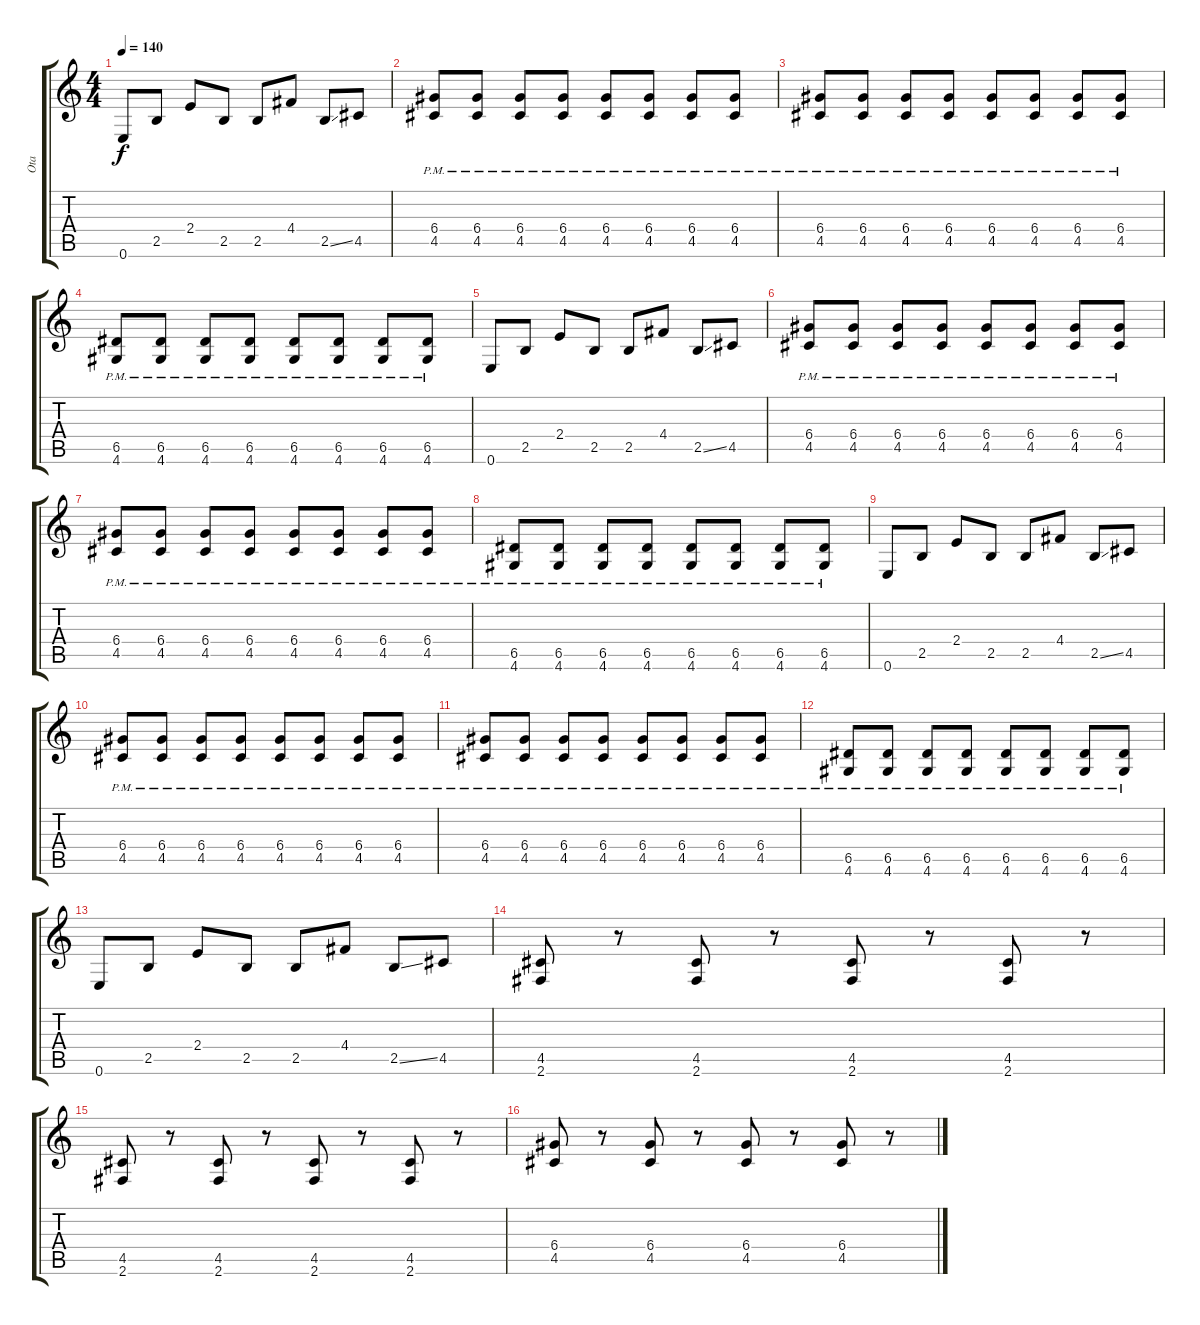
\track ("Ota" "Ota") {instrument overdrivenguitar}
\staff {score tabs}
\tuning (E4 B3 G3 D3 A2 E2) {hide}
\ts (4 4)
\tempo 140
\clef g2
\ks c
0.6.8{dy f} 2.5.8 2.4.8 2.5.8 2.5.8 4.4.8 2.5{ss}.8 4.5.8 |
(6.4{pm} 4.5{pm}).8 (6.4{pm} 4.5{pm}).8 (6.4{pm} 4.5{pm}).8 (6.4{pm} 4.5{pm}).8 (6.4{pm} 4.5{pm}).8 (6.4{pm} 4.5{pm}).8 (6.4{pm} 4.5{pm}).8 (6.4{pm} 4.5{pm}).8 |
(6.4{pm} 4.5{pm}).8 (6.4{pm} 4.5{pm}).8 (6.4{pm} 4.5{pm}).8 (6.4{pm} 4.5{pm}).8 (6.4{pm} 4.5{pm}).8 (6.4{pm} 4.5{pm}).8 (6.4{pm} 4.5{pm}).8 (6.4{pm} 4.5{pm}).8 |
(6.5{pm} 4.6{pm}).8 (6.5{pm} 4.6{pm}).8 (6.5{pm} 4.6{pm}).8 (6.5{pm} 4.6{pm}).8 (6.5{pm} 4.6{pm}).8 (6.5{pm} 4.6{pm}).8 (6.5{pm} 4.6{pm}).8 (6.5{pm} 4.6{pm}).8 |
0.6.8 2.5.8 2.4.8 2.5.8 2.5.8 4.4.8 2.5{ss}.8 4.5.8 |
(6.4{pm} 4.5{pm}).8 (6.4{pm} 4.5{pm}).8 (6.4{pm} 4.5{pm}).8 (6.4{pm} 4.5{pm}).8 (6.4{pm} 4.5{pm}).8 (6.4{pm} 4.5{pm}).8 (6.4{pm} 4.5{pm}).8 (6.4{pm} 4.5{pm}).8 |
(6.4{pm} 4.5{pm}).8 (6.4{pm} 4.5{pm}).8 (6.4{pm} 4.5{pm}).8 (6.4{pm} 4.5{pm}).8 (6.4{pm} 4.5{pm}).8 (6.4{pm} 4.5{pm}).8 (6.4{pm} 4.5{pm}).8 (6.4{pm} 4.5{pm}).8 |
(6.5{pm} 4.6{pm}).8 (6.5{pm} 4.6{pm}).8 (6.5{pm} 4.6{pm}).8 (6.5{pm} 4.6{pm}).8 (6.5{pm} 4.6{pm}).8 (6.5{pm} 4.6{pm}).8 (6.5{pm} 4.6{pm}).8 (6.5{pm} 4.6{pm}).8 |
0.6.8 2.5.8 2.4.8 2.5.8 2.5.8 4.4.8 2.5{ss}.8 4.5.8 |
(6.4{pm} 4.5{pm}).8 (6.4{pm} 4.5{pm}).8 (6.4{pm} 4.5{pm}).8 (6.4{pm} 4.5{pm}).8 (6.4{pm} 4.5{pm}).8 (6.4{pm} 4.5{pm}).8 (6.4{pm} 4.5{pm}).8 (6.4{pm} 4.5{pm}).8 |
(6.4{pm} 4.5{pm}).8 (6.4{pm} 4.5{pm}).8 (6.4{pm} 4.5{pm}).8 (6.4{pm} 4.5{pm}).8 (6.4{pm} 4.5{pm}).8 (6.4{pm} 4.5{pm}).8 (6.4{pm} 4.5{pm}).8 (6.4{pm} 4.5{pm}).8 |
(6.5{pm} 4.6{pm}).8 (6.5{pm} 4.6{pm}).8 (6.5{pm} 4.6{pm}).8 (6.5{pm} 4.6{pm}).8 (6.5{pm} 4.6{pm}).8 (6.5{pm} 4.6{pm}).8 (6.5{pm} 4.6{pm}).8 (6.5{pm} 4.6{pm}).8 |
0.6.8 2.5.8 2.4.8 2.5.8 2.5.8 4.4.8 2.5{ss}.8 4.5.8 |
(4.5 2.6).8 r.8 (4.5 2.6).8 r.8 (4.5 2.6).8 r.8 (4.5 2.6).8 r.8 |
(4.5 2.6).8 r.8 (4.5 2.6).8 r.8 (4.5 2.6).8 r.8 (4.5 2.6).8 r.8 |
(6.4 4.5).8 r.8 (6.4 4.5).8 r.8 (6.4 4.5).8 r.8 (6.4 4.5).8 r.8
